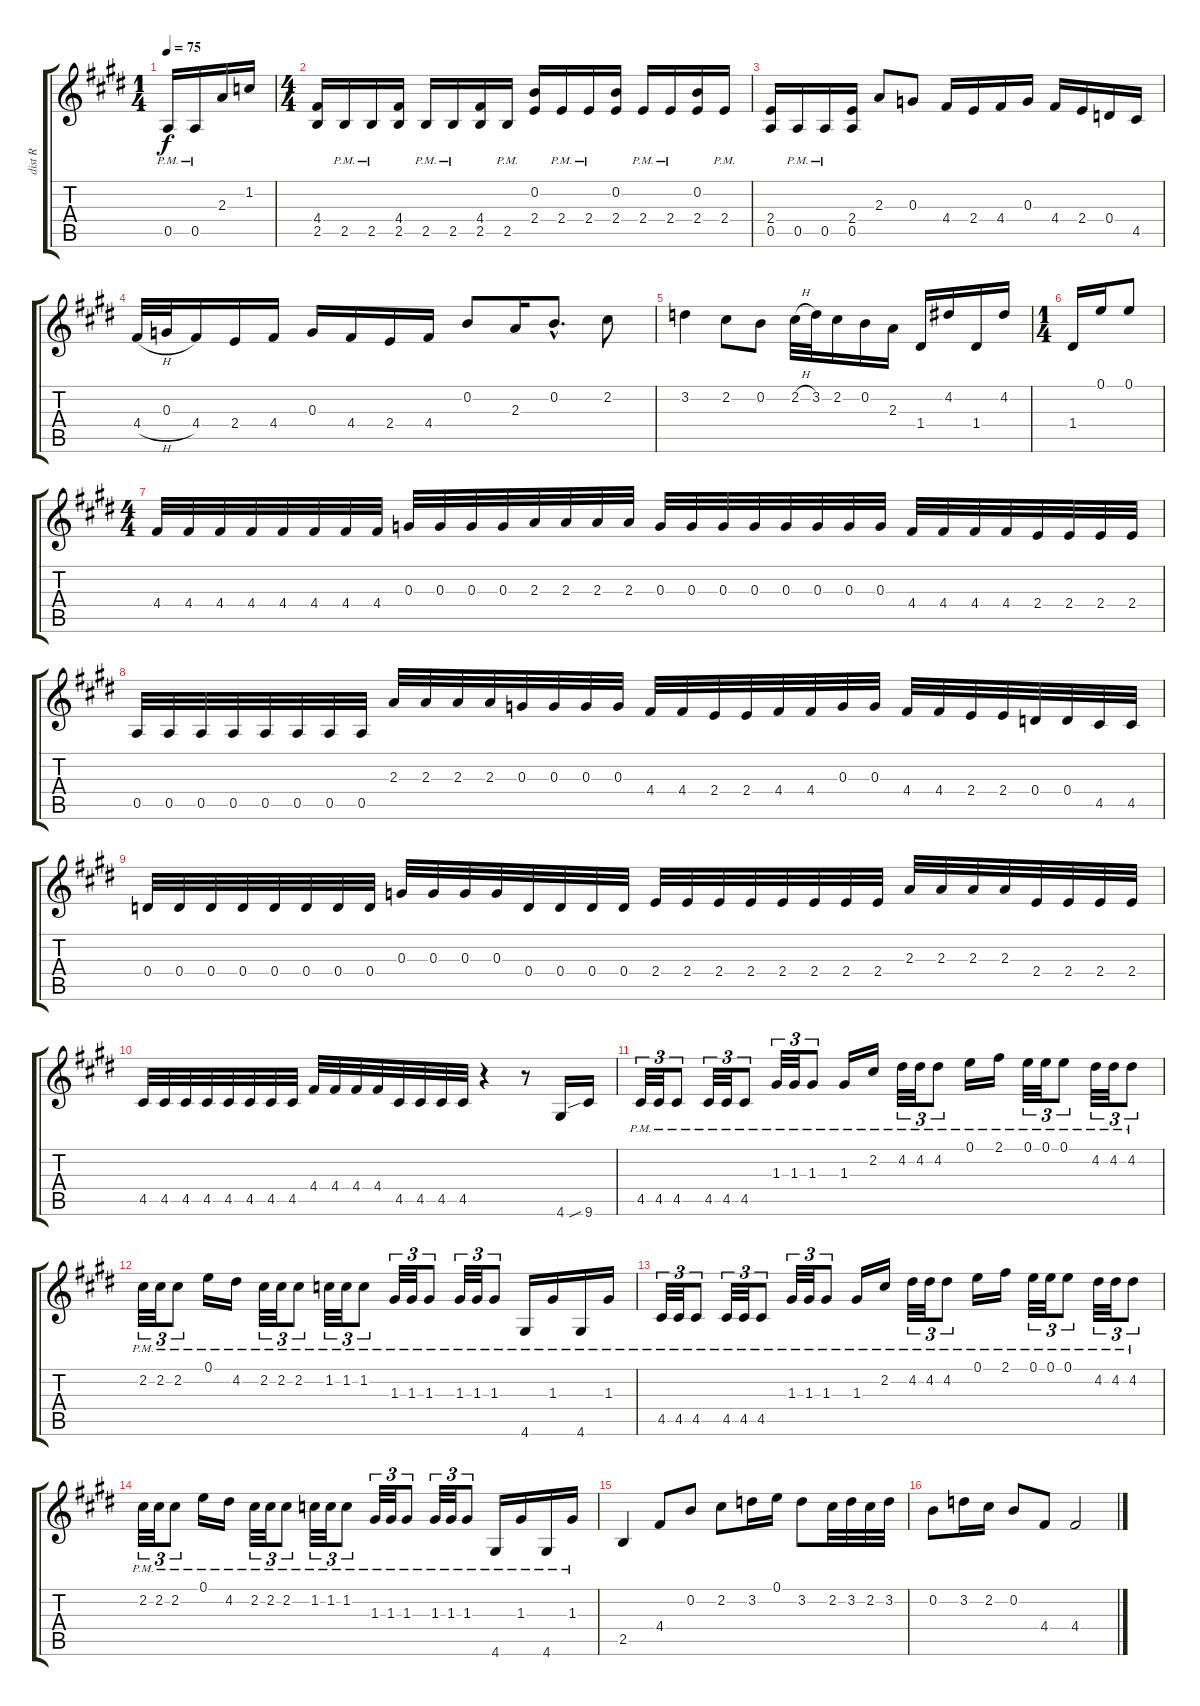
\track ("dist R" "dist R") {instrument distortionguitar}
\staff {score tabs}
\tuning (E4 B3 G3 D3 A2 E2) {hide}
\ts (1 4)
\tempo 75
\clef g2
\ks e
0.5{pm}.16{dy f} 0.5{pm}.16 2.3.16 1.2.16 |
\ts (4 4)
(4.4 2.5).16 2.5{pm}.16 2.5{pm}.16 (4.4 2.5).16 2.5{pm}.16 2.5{pm}.16 (4.4 2.5).16 2.5{pm}.16 (0.2 2.4).16 2.4{pm}.16 2.4{pm}.16 (0.2 2.4).16 2.4{pm}.16 2.4{pm}.16 (0.2 2.4).16 2.4{pm}.16 |
(2.4 0.5).16 0.5{pm}.16 0.5{pm}.16 (2.4 0.5).16 2.3.8 0.3.8 4.4.16 2.4.16 4.4.16 0.3.16 4.4.16 2.4.16 0.4.16 4.5.16 |
4.4{h}.32 0.3.32 4.4.16 2.4.16 4.4.16 0.3.16 4.4.16 2.4.16 4.4.16 0.2.8 2.3.16 0.2{hac}.8{d} 2.2.8 |
3.2.4 2.2.8 0.2.8 2.2{h}.32 3.2.32 2.2.16 0.2.16 2.3.16 1.4.16 4.2.16 1.4.16 4.2.16 |
\ts (1 4)
1.4.16 0.1.16 0.1.8 |
\ts (4 4)
4.4.32 4.4.32 4.4.32 4.4.32 4.4.32 4.4.32 4.4.32 4.4.32 0.3.32 0.3.32 0.3.32 0.3.32 2.3.32 2.3.32 2.3.32 2.3.32 0.3.32 0.3.32 0.3.32 0.3.32 0.3.32 0.3.32 0.3.32 0.3.32 4.4.32 4.4.32 4.4.32 4.4.32 2.4.32 2.4.32 2.4.32 2.4.32 |
0.5.32 0.5.32 0.5.32 0.5.32 0.5.32 0.5.32 0.5.32 0.5.32 2.3.32 2.3.32 2.3.32 2.3.32 0.3.32 0.3.32 0.3.32 0.3.32 4.4.32 4.4.32 2.4.32 2.4.32 4.4.32 4.4.32 0.3.32 0.3.32 4.4.32 4.4.32 2.4.32 2.4.32 0.4.32 0.4.32 4.5.32 4.5.32 |
0.4.32 0.4.32 0.4.32 0.4.32 0.4.32 0.4.32 0.4.32 0.4.32 0.3.32 0.3.32 0.3.32 0.3.32 0.4.32 0.4.32 0.4.32 0.4.32 2.4.32 2.4.32 2.4.32 2.4.32 2.4.32 2.4.32 2.4.32 2.4.32 2.3.32 2.3.32 2.3.32 2.3.32 2.4.32 2.4.32 2.4.32 2.4.32 |
4.5.32 4.5.32 4.5.32 4.5.32 4.5.32 4.5.32 4.5.32 4.5.32 4.4.32 4.4.32 4.4.32 4.4.32 4.5.32 4.5.32 4.5.32 4.5.32 r.4 r.8 4.6.16 9.6{sib}.16 |
4.5{pm}.32{tu (3 2)} 4.5{pm}.32{tu (3 2)} 4.5{pm}.8{tu (3 2)} 4.5{pm}.32{tu (3 2)} 4.5{pm}.32{tu (3 2)} 4.5{pm}.8{tu (3 2)} 1.3{pm}.32{tu (3 2)} 1.3{pm}.32{tu (3 2)} 1.3{pm}.8{tu (3 2)} 1.3{pm}.16 2.2{pm}.16 4.2{pm}.32{tu (3 2)} 4.2{pm}.32{tu (3 2)} 4.2{pm}.8{tu (3 2)} 0.1{pm}.16 2.1{pm}.16 0.1{pm}.32{tu (3 2)} 0.1{pm}.32{tu (3 2)} 0.1{pm}.8{tu (3 2)} 4.2{pm}.32{tu (3 2)} 4.2{pm}.32{tu (3 2)} 4.2{pm}.8{tu (3 2)} |
2.2{pm}.32{tu (3 2)} 2.2{pm}.32{tu (3 2)} 2.2{pm}.8{tu (3 2)} 0.1{pm}.16 4.2{pm}.16 2.2{pm}.32{tu (3 2)} 2.2{pm}.32{tu (3 2)} 2.2{pm}.8{tu (3 2)} 1.2{pm}.32{tu (3 2)} 1.2{pm}.32{tu (3 2)} 1.2{pm}.8{tu (3 2)} 1.3{pm}.32{tu (3 2)} 1.3{pm}.32{tu (3 2)} 1.3{pm}.8{tu (3 2)} 1.3{pm}.32{tu (3 2)} 1.3{pm}.32{tu (3 2)} 1.3{pm}.8{tu (3 2)} 4.6{pm}.16 1.3{pm}.16 4.6{pm}.16 1.3{pm}.16 |
4.5{pm}.32{tu (3 2)} 4.5{pm}.32{tu (3 2)} 4.5{pm}.8{tu (3 2)} 4.5{pm}.32{tu (3 2)} 4.5{pm}.32{tu (3 2)} 4.5{pm}.8{tu (3 2)} 1.3{pm}.32{tu (3 2)} 1.3{pm}.32{tu (3 2)} 1.3{pm}.8{tu (3 2)} 1.3{pm}.16 2.2{pm}.16 4.2{pm}.32{tu (3 2)} 4.2{pm}.32{tu (3 2)} 4.2{pm}.8{tu (3 2)} 0.1{pm}.16 2.1{pm}.16 0.1{pm}.32{tu (3 2)} 0.1{pm}.32{tu (3 2)} 0.1{pm}.8{tu (3 2)} 4.2{pm}.32{tu (3 2)} 4.2{pm}.32{tu (3 2)} 4.2{pm}.8{tu (3 2)} |
2.2{pm}.32{tu (3 2)} 2.2{pm}.32{tu (3 2)} 2.2{pm}.8{tu (3 2)} 0.1{pm}.16 4.2{pm}.16 2.2{pm}.32{tu (3 2)} 2.2{pm}.32{tu (3 2)} 2.2{pm}.8{tu (3 2)} 1.2{pm}.32{tu (3 2)} 1.2{pm}.32{tu (3 2)} 1.2{pm}.8{tu (3 2)} 1.3{pm}.32{tu (3 2)} 1.3{pm}.32{tu (3 2)} 1.3{pm}.8{tu (3 2)} 1.3{pm}.32{tu (3 2)} 1.3{pm}.32{tu (3 2)} 1.3{pm}.8{tu (3 2)} 4.6{pm}.16 1.3{pm}.16 4.6{pm}.16 1.3{pm}.16 |
2.5.4 4.4.8 0.2.8 2.2.8 3.2.16 0.1.16 3.2.8 2.2.32 3.2.32 2.2.32 3.2.32 |
0.2.8 3.2.16 2.2.16 0.2.8 4.4.8 4.4.2
